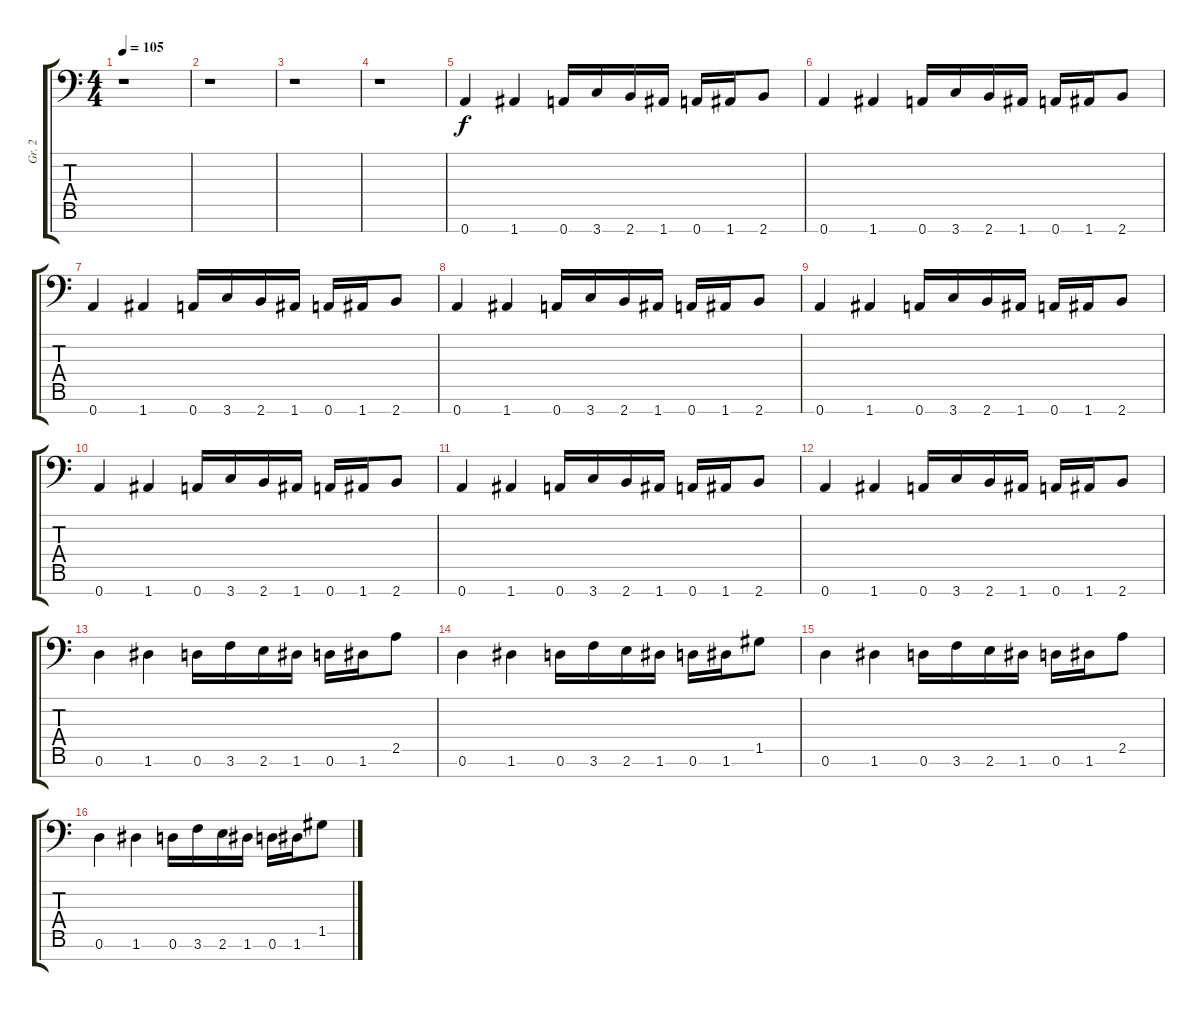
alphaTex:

\track ("Gr. 2" "Gr. 2") {instrument overdrivenguitar}
\staff {score tabs}
\tuning (D4 A3 F3 C3 G2 D2 A1) {hide}
\ts (4 4)
\tempo 105
\clef f4
\ks c
r.1{dy f instrument overdrivenguitar} |
r.1 |
r.1 |
r.1 |
0.7.4 1.7.4 0.7.16 3.7.16 2.7.16 1.7.16 0.7.16 1.7.16 2.7.8 |
0.7.4 1.7.4 0.7.16 3.7.16 2.7.16 1.7.16 0.7.16 1.7.16 2.7.8 |
0.7.4 1.7.4 0.7.16 3.7.16 2.7.16 1.7.16 0.7.16 1.7.16 2.7.8 |
0.7.4 1.7.4 0.7.16 3.7.16 2.7.16 1.7.16 0.7.16 1.7.16 2.7.8 |
0.7.4 1.7.4 0.7.16 3.7.16 2.7.16 1.7.16 0.7.16 1.7.16 2.7.8 |
0.7.4 1.7.4 0.7.16 3.7.16 2.7.16 1.7.16 0.7.16 1.7.16 2.7.8 |
0.7.4 1.7.4 0.7.16 3.7.16 2.7.16 1.7.16 0.7.16 1.7.16 2.7.8 |
0.7.4 1.7.4 0.7.16 3.7.16 2.7.16 1.7.16 0.7.16 1.7.16 2.7.8 |
0.6.4 1.6.4 0.6.16 3.6.16 2.6.16 1.6.16 0.6.16 1.6.16 2.5.8 |
0.6.4 1.6.4 0.6.16 3.6.16 2.6.16 1.6.16 0.6.16 1.6.16 1.5.8 |
0.6.4 1.6.4 0.6.16 3.6.16 2.6.16 1.6.16 0.6.16 1.6.16 2.5.8 |
0.6.4 1.6.4 0.6.16 3.6.16 2.6.16 1.6.16 0.6.16 1.6.16 1.5.8
